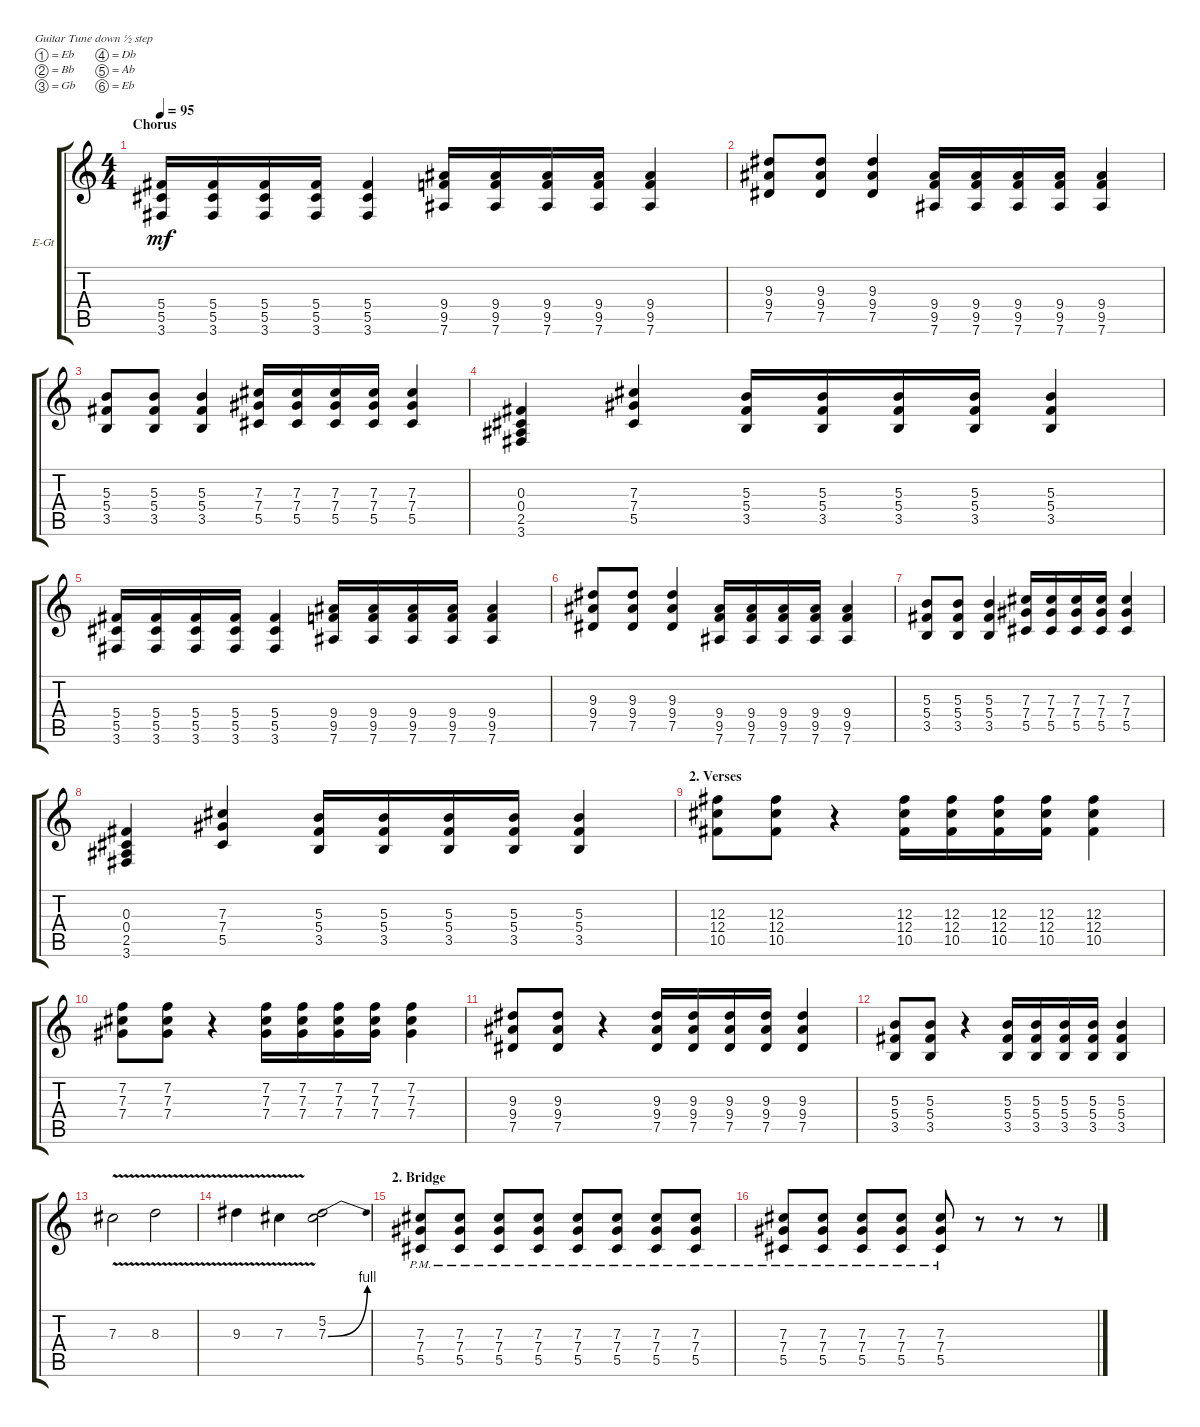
\defaultSystemsLayout 4
\bracketExtendMode groupsimilarinstruments
\firstSystemTrackNameOrientation horizontal
\otherSystemsTrackNameOrientation horizontal
\track ("Electric Guitar" "E-Gt") {instrument overdrivenguitar}
\staff {score tabs}
\tuning (Eb4 Bb3 Gb3 Db3 Ab2 Eb2)
\ts (4 4)
\section ("" "Chorus")
\tempo 95
\clef g2
\ks c
(3.6 5.5 5.4).16{dy mf} (3.6 5.5 5.4).16 (3.6 5.5 5.4).16 (3.6 5.5 5.4).16 (3.6 5.5 5.4).4 (7.6 9.4 9.5).16 (7.6 9.4 9.5).16 (7.6 9.4 9.5).16 (7.6 9.4 9.5).16 (7.6 9.4 9.5).4 |
(7.5 9.4 9.3).8 (7.5 9.4 9.3).8 (7.5 9.4 9.3).4 (7.6 9.4 9.5).16 (7.6 9.4 9.5).16 (7.6 9.4 9.5).16 (7.6 9.4 9.5).16 (7.6 9.4 9.5).4 |
(3.5 5.4 5.3).8 (3.5 5.4 5.3).8 (3.5 5.4 5.3).4 (5.5 7.4 7.3).16 (5.5 7.4 7.3).16 (5.5 7.4 7.3).16 (5.5 7.3 7.4).16 (5.5 7.4 7.3).4 |
(3.6 2.5 0.4 0.3).4 (5.5 7.4 7.3).4 (3.5 5.4 5.3).16 (3.5 5.4 5.3).16 (3.5 5.4 5.3).16 (3.5 5.4 5.3).16 (3.5 5.4 5.3).4 |
(3.6 5.5 5.4).16 (3.6 5.5 5.4).16 (3.6 5.5 5.4).16 (3.6 5.5 5.4).16 (3.6 5.5 5.4).4 (7.6 9.4 9.5).16 (7.6 9.4 9.5).16 (7.6 9.4 9.5).16 (7.6 9.4 9.5).16 (7.6 9.4 9.5).4 |
(7.5 9.4 9.3).8 (7.5 9.4 9.3).8 (7.5 9.4 9.3).4 (7.6 9.4 9.5).16 (7.6 9.4 9.5).16 (7.6 9.4 9.5).16 (7.6 9.4 9.5).16 (7.6 9.4 9.5).4 |
(3.5 5.4 5.3).8 (3.5 5.4 5.3).8 (3.5 5.4 5.3).4 (5.5 7.4 7.3).16 (5.5 7.4 7.3).16 (5.5 7.4 7.3).16 (5.5 7.3 7.4).16 (5.5 7.4 7.3).4 |
(3.6 2.5 0.4 0.3).4 (5.5 7.4 7.3).4 (3.5 5.4 5.3).16 (3.5 5.4 5.3).16 (3.5 5.4 5.3).16 (3.5 5.4 5.3).16 (3.5 5.4 5.3).4 |
\section ("" "2. Verses")
(10.5 12.4 12.3).8 (10.5 12.4 12.3).8 r.4 (10.5 12.3 12.4).16 (10.5 12.3 12.4).16 (10.5 12.3 12.4).16 (10.5 12.3 12.4).16 (10.5 12.3 12.4).4 |
(7.4 7.3 7.2).8 (7.4 7.3 7.2).8 r.4 (7.3 7.4 7.2).16 (7.3 7.4 7.2).16 (7.3 7.4 7.2).16 (7.3 7.4 7.2).16 (7.3 7.4 7.2).4 |
(7.5 9.4 9.3).8 (7.5 9.4 9.3).8 r.4 (7.5 9.3 9.4).16 (7.5 9.3 9.4).16 (7.5 9.3 9.4).16 (7.5 9.3 9.4).16 (7.5 9.3 9.4).4 |
(3.5 5.4 5.3).8 (3.5 5.4 5.3).8 r.4 (3.5 5.3 5.4).16 (3.5 5.3 5.4).16 (3.5 5.3 5.4).16 (3.5 5.3 5.4).16 (3.5 5.3 5.4).4 |
7.3{v}.2 8.3{v}.2 |
9.3{v}.4 7.3{v}.4 (5.2 7.3{be (bend 0 0 15 4)}).2 |
\section ("" "2. Bridge")
(5.5{pm} 7.4{pm} 7.3{pm}).8 (5.5{pm} 7.4{pm} 7.3{pm}).8 (5.5{pm} 7.4{pm} 7.3{pm}).8 (5.5{pm} 7.4{pm} 7.3{pm}).8 (5.5{pm} 7.4{pm} 7.3{pm}).8 (5.5{pm} 7.4{pm} 7.3{pm}).8 (5.5{pm} 7.4{pm} 7.3{pm}).8 (5.5{pm} 7.4{pm} 7.3{pm}).8 |
(5.5{pm} 7.4{pm} 7.3{pm}).8 (5.5{pm} 7.4{pm} 7.3{pm}).8 (5.5{pm} 7.4{pm} 7.3{pm}).8 (5.5{pm} 7.4{pm} 7.3{pm}).8 (5.5{pm} 7.4{pm} 7.3{pm}).8 r.8 r.8 r.8
